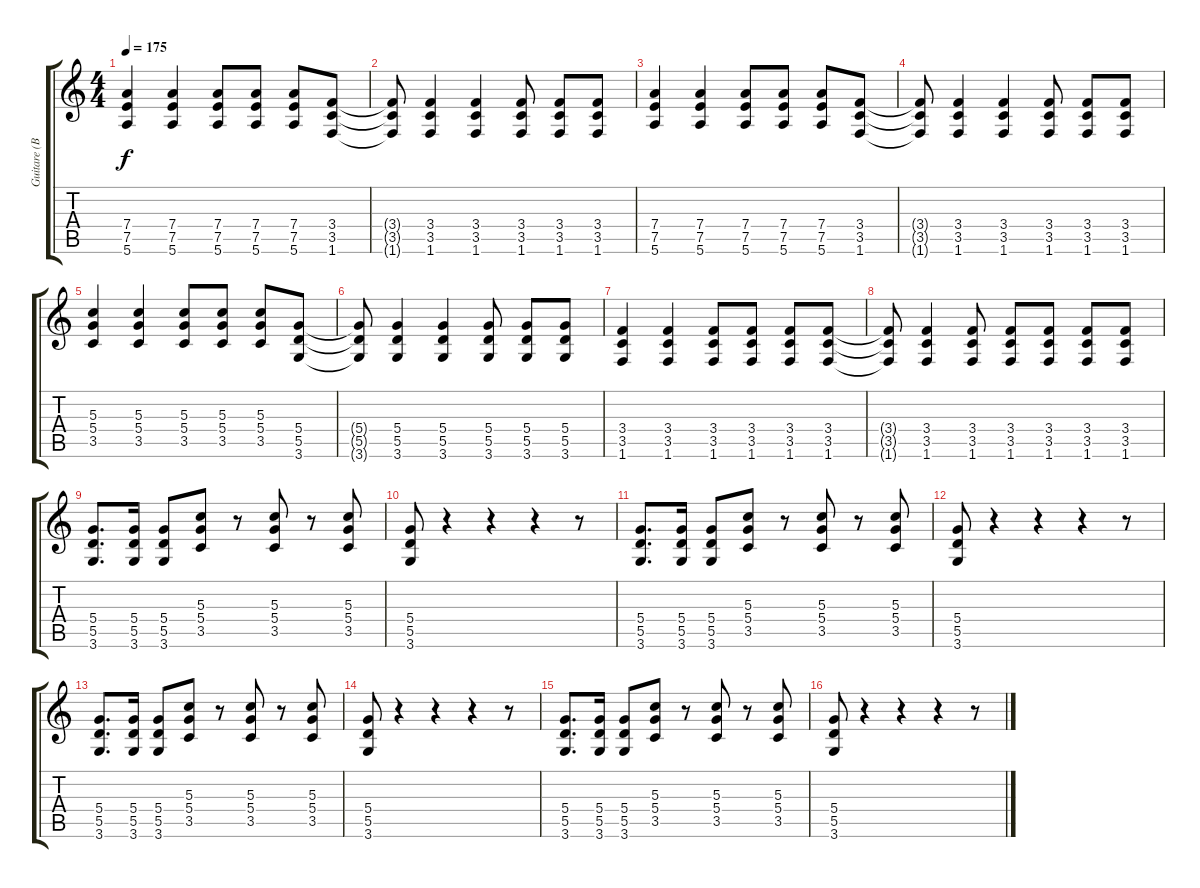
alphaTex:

\track ("Guitare (Billie Joe Armstrong)" "Guitare (B") {instrument distortionguitar}
\staff {score tabs}
\tuning (E4 B3 G3 D3 A2 E2) {hide}
\ts (4 4)
\tempo 175
\clef g2
\ks c
(7.4 7.5 5.6).4{dy f} (7.4 7.5 5.6).4 (7.4 7.5 5.6).8 (7.4 7.5 5.6).8 (7.4 7.5 5.6).8 (3.4 3.5 1.6).8 |
(3.4{t} 3.5{t} 1.6{t}).8 (3.4 3.5 1.6).4 (3.4 3.5 1.6).4 (3.4 3.5 1.6).8 (3.4 3.5 1.6).8 (3.4 3.5 1.6).8 |
(7.4 7.5 5.6).4 (7.4 7.5 5.6).4 (7.4 7.5 5.6).8 (7.4 7.5 5.6).8 (7.4 7.5 5.6).8 (3.4 3.5 1.6).8 |
(3.4{t} 3.5{t} 1.6{t}).8 (3.4 3.5 1.6).4 (3.4 3.5 1.6).4 (3.4 3.5 1.6).8 (3.4 3.5 1.6).8 (3.4 3.5 1.6).8 |
(5.3 5.4 3.5).4 (5.3 5.4 3.5).4 (5.3 5.4 3.5).8 (5.3 5.4 3.5).8 (5.3 5.4 3.5).8 (5.4 5.5 3.6).8 |
(5.4{t} 5.5{t} 3.6{t}).8 (5.4 5.5 3.6).4 (5.4 5.5 3.6).4 (5.4 5.5 3.6).8 (5.4 5.5 3.6).8 (5.4 5.5 3.6).8 |
(3.4 3.5 1.6).4 (3.4 3.5 1.6).4 (3.4 3.5 1.6).8 (3.4 3.5 1.6).8 (3.4 3.5 1.6).8 (3.4 3.5 1.6).8 |
(3.4{t} 3.5{t} 1.6{t}).8 (3.4 3.5 1.6).4 (3.4 3.5 1.6).8 (3.4 3.5 1.6).8 (3.4 3.5 1.6).8 (3.4 3.5 1.6).8 (3.4 3.5 1.6).8 |
(5.4 5.5 3.6).8{d} (5.4 5.5 3.6).16 (5.4 5.5 3.6).8 (5.3 5.4 3.5).8 r.8 (5.3 5.4 3.5).8 r.8 (5.3 5.4 3.5).8 |
(5.4 5.5 3.6).8 r.4 r.4 r.4 r.8 |
(5.4 5.5 3.6).8{d} (5.4 5.5 3.6).16 (5.4 5.5 3.6).8 (5.3 5.4 3.5).8 r.8 (5.3 5.4 3.5).8 r.8 (5.3 5.4 3.5).8 |
(5.4 5.5 3.6).8 r.4 r.4 r.4 r.8 |
(5.4 5.5 3.6).8{d} (5.4 5.5 3.6).16 (5.4 5.5 3.6).8 (5.3 5.4 3.5).8 r.8 (5.3 5.4 3.5).8 r.8 (5.3 5.4 3.5).8 |
(5.4 5.5 3.6).8 r.4 r.4 r.4 r.8 |
(5.4 5.5 3.6).8{d} (5.4 5.5 3.6).16 (5.4 5.5 3.6).8 (5.3 5.4 3.5).8 r.8 (5.3 5.4 3.5).8 r.8 (5.3 5.4 3.5).8 |
(5.4 5.5 3.6).8 r.4 r.4 r.4 r.8
